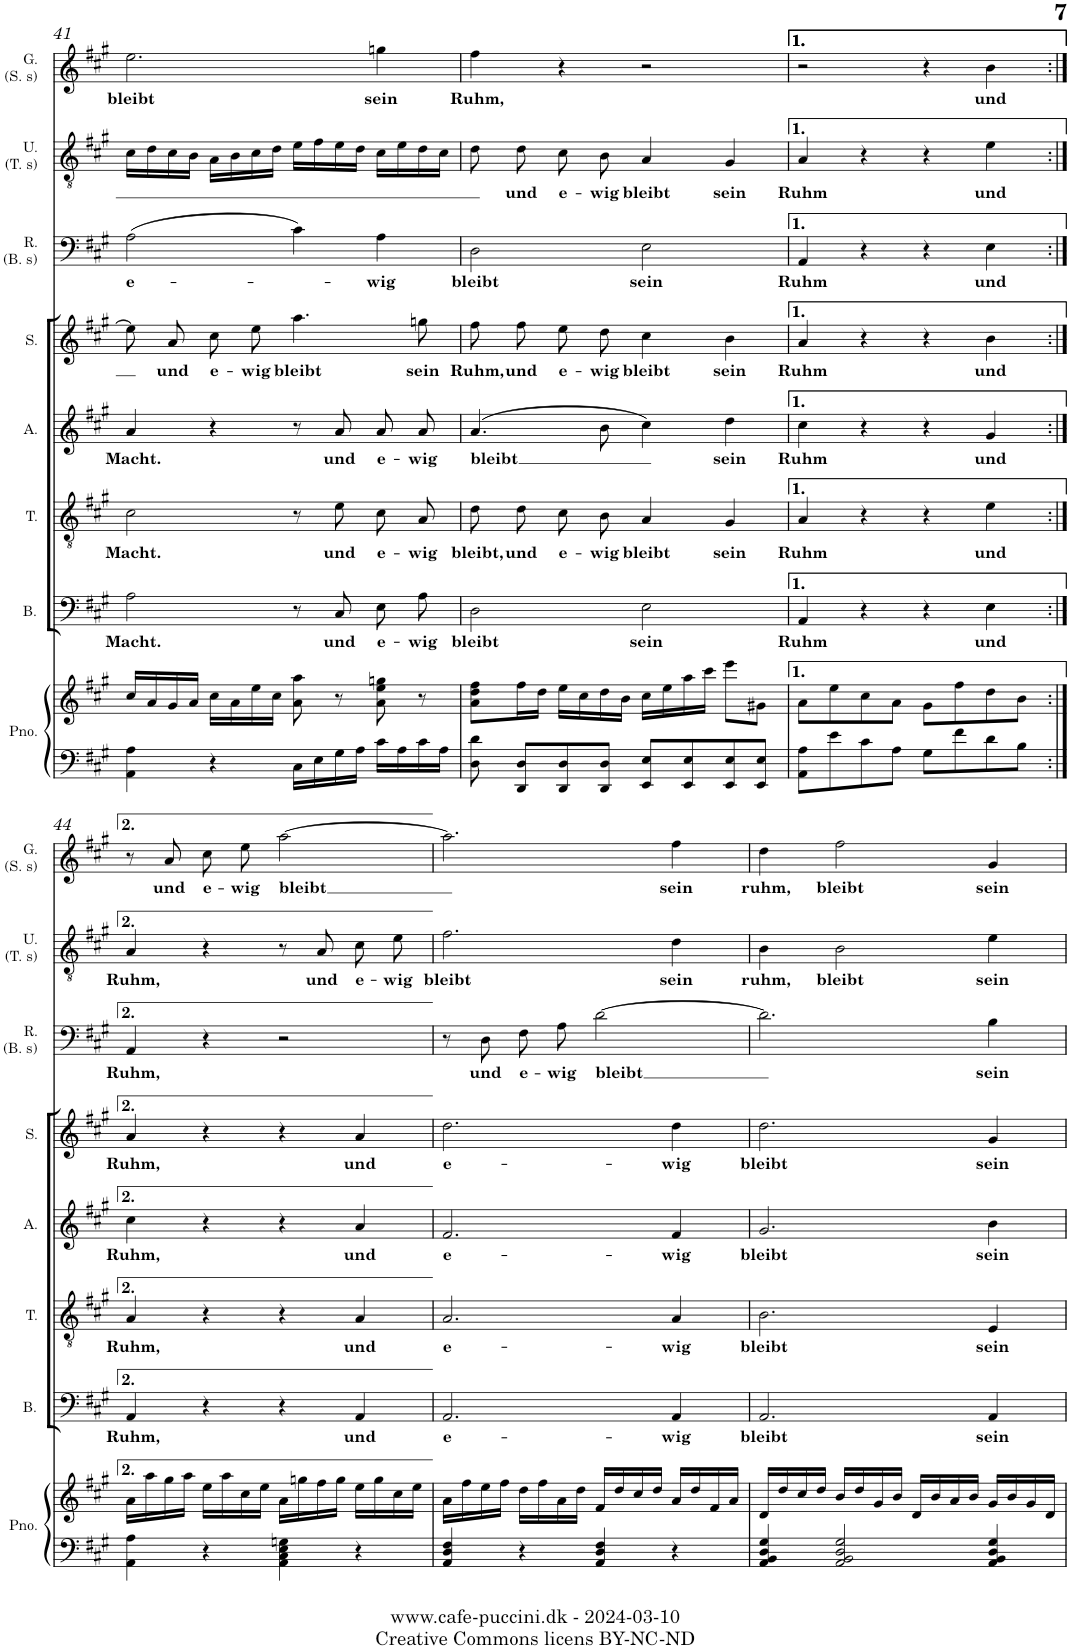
**kern	**kern	**kern	**text	**kern	**text	**kern	**text	**kern	**text	**kern	**text	**kern	**text	**kern	**text
*part8	*part8	*part7	*part7	*part6	*part6	*part5	*part5	*part4	*part4	*part3	*part3	*part2	*part2	*part1	*part1
*staff9	*staff8	*staff7	*staff7	*staff6	*staff6	*staff5	*staff5	*staff4	*staff4	*staff3	*staff3	*staff2	*staff2	*staff1	*staff1
*I"Piano	*	*I"Bass	*	*I"Tenor	*	*I"Alto	*	*I"Soprano	*	*I"Raphael (Bass solo)	*	*I"Uriel (Tenor solo)	*	*I"Gabriel (Soprano solo)	*
*I'Pno.	*	*I'B.	*	*I'T.	*	*I'A.	*	*I'S.	*	*I'R. (B. s)	*	*I'U. (T. s)	*	*I'G. (S. s)	*
!!LO:PB:g=z
*clefF4	*clefG2	*clefF4	*	*clefGv2	*	*clefG2	*	*clefG2	*	*clefF4	*	*clefGv2	*	*clefG2	*
*k[f#c#g#]	*k[f#c#g#]	*k[f#c#g#]	*	*k[f#c#g#]	*	*k[f#c#g#]	*	*k[f#c#g#]	*	*k[f#c#g#]	*	*k[f#c#g#]	*	*k[f#c#g#]	*
*M4/4	*M4/4	*M4/4	*	*M4/4	*	*M4/4	*	*M4/4	*	*M4/4	*	*M4/4	*	*M4/4	*
*met(c)	*met(c)	*met(c)	*	*met(c)	*	*met(c)	*	*met(c)	*	*met(c)	*	*met(c)	*	*met(c)	*
=41	=41	=41	=41	=41	=41	=41	=41	=41	=41	=41	=41	=41	=41	=41	=41
!	!	!	!LO:LY:b	!	!LO:LY:b	!	!LO:LY:b	!	!	!	!LO:LY:b	!	!	!	!LO:LY:b
4AA\ 4A\	16cc#/LL	2A\	Macht.	2c#\	Macht.	4a/	Macht.	8ee\L]	.	(2A\	e-	16c#\LL	.	2.ee\	bleibt
.	16a/	.	.	.	.	.	.	.	.	.	.	16d\	.	.	.
!	!	!	!	!	!	!	!	!	!LO:LY:b	!	!	!	!	!	!
.	16g#/	.	.	.	.	.	.	8a\J	und	.	.	16c#\	.	.	.
.	16a/JJ	.	.	.	.	.	.	.	.	.	.	16B\JJ	.	.	.
!	!	!	!	!	!	!	!	!	!LO:LY:b	!	!	!	!	!	!
4r	16cc#\LL	.	.	.	.	4r	.	8cc#\L	e-	.	.	16A\LL	.	.	.
.	16a\	.	.	.	.	.	.	.	.	.	.	16B\	.	.	.
!	!	!	!	!	!	!	!	!	!LO:LY:b	!	!	!	!	!	!
.	16ee\	.	.	.	.	.	.	8ee\J	-wig	.	.	16c#\	.	.	.
.	16cc#\JJ	.	.	.	.	.	.	.	.	.	.	16d\JJ	.	.	.
!	!	!	!	!	!	!	!	!	!LO:LY:b	!	!	!	!	!	!
16C#\LL	8a\ 8aa\	8r	.	8r	.	8r	.	4.aa\	bleibt	4c#\)	.	16e\LL	.	.	.
16E\	.	.	.	.	.	.	.	.	.	.	.	16f#\	.	.	.
!	!	!	!LO:LY:b	!	!LO:LY:b	!	!LO:LY:b	!	!	!	!	!	!	!	!
16G#\	8r	8C#/	und	8e\	und	8a/	und	.	.	.	.	16e\	.	.	.
16A\JJ	.	.	.	.	.	.	.	.	.	.	.	16d\JJ	.	.	.
!	!	!	!LO:LY:b	!	!LO:LY:b	!	!LO:LY:b	!	!	!	!LO:LY:b	!	!	!	!LO:LY:b
16c#\LL	8a\ 8ee\ 8ggn\	8E\L	e-	8c#\L	e-	8a/L	e-	.	.	4A\	-wig	16c#\LL	.	4ggn\	sein
16A\	.	.	.	.	.	.	.	.	.	.	.	16e\	.	.	.
!	!	!	!LO:LY:b	!	!LO:LY:b	!	!LO:LY:b	!	!LO:LY:b	!	!	!	!	!	!
16c#\	8r	8A\J	-wig	8A\J	-wig	8a/J	-wig	8ggn\	sein	.	.	16d\	.	.	.
16A\JJ	.	.	.	.	.	.	.	.	.	.	.	16c#\JJ	.	.	.
=42	=42	=42	=42	=42	=42	=42	=42	=42	=42	=42	=42	=42	=42	=42	=42
!	!	!	!LO:LY:b	!	!LO:LY:b	!	!LO:LY:b	!	!LO:LY:b	!	!LO:LY:b	!	!	!	!LO:LY:b
8D\ 8d\	8a\ 8dd\ 8ff#\L	2D\	bleibt	8d\L	bleibt,	(4.a/	bleibt	8ff#\L	Ruhm,	2D\	bleibt	8d\	.	4ff#\	Ruhm,
!	!	!	!	!	!LO:LY:b	!	!	!	!LO:LY:b	!	!	!	!LO:LY:b	!	!
8DD/ 8D/L	16ff#\L	.	.	8d\J	und	.	.	8ff#\J	und	.	.	8d\	und	.	.
.	16dd\JJ	.	.	.	.	.	.	.	.	.	.	.	.	.	.
!	!	!	!	!	!LO:LY:b	!	!	!	!LO:LY:b	!	!	!	!LO:LY:b	!	!
8DD/ 8D/	16ee\LL	.	.	8c#\L	e-	.	.	8ee\L	e-	.	.	8c#\	e-	4r	.
.	16cc#\	.	.	.	.	.	.	.	.	.	.	.	.	.	.
!	!	!	!	!	!LO:LY:b	!	!	!	!LO:LY:b	!	!	!	!LO:LY:b	!	!
8DD/ 8D/J	16dd\	.	.	8B\J	-wig	8b\	.	8dd\J	-wig	.	.	8B\	-wig	.	.
.	16b\JJ	.	.	.	.	.	.	.	.	.	.	.	.	.	.
!	!	!	!LO:LY:b	!	!LO:LY:b	!	!	!	!LO:LY:b	!	!LO:LY:b	!	!LO:LY:b	!	!
8EE/ 8E/L	16cc#\LL	2E\	sein	4A/	bleibt	4cc#\)	.	4cc#\	bleibt	2E\	sein	4A/	bleibt	2r	.
.	16ee\	.	.	.	.	.	.	.	.	.	.	.	.	.	.
8EE/ 8E/	16aa\	.	.	.	.	.	.	.	.	.	.	.	.	.	.
.	16ccc#\JJ	.	.	.	.	.	.	.	.	.	.	.	.	.	.
!	!	!	!	!	!LO:LY:b	!	!LO:LY:b	!	!LO:LY:b	!	!	!	!LO:LY:b	!	!
8EE/ 8E/	8eee\L	.	.	4G#/	sein	4dd\	sein	4b\	sein	.	.	4G#/	sein	.	.
8EE/ 8E/J	8g#X\J	.	.	.	.	.	.	.	.	.	.	.	.	.	.
=43	=43	=43	=43	=43	=43	=43	=43	=43	=43	=43	=43	=43	=43	=43	=43
!	!	!	!LO:LY:b	!	!LO:LY:b	!	!LO:LY:b	!	!LO:LY:b	!	!LO:LY:b	!	!LO:LY:b	!	!
8AA\ 8A\L	8a\L	4AA/	Ruhm	4A/	Ruhm	4cc#\	Ruhm	4a/	Ruhm	4AA/	Ruhm	4A/	Ruhm	2r	.
8e\	8ee\	.	.	.	.	.	.	.	.	.	.	.	.	.	.
8c#\	8cc#\	4r	.	4r	.	4r	.	4r	.	4r	.	4r	.	.	.
8A\J	8a\J	.	.	.	.	.	.	.	.	.	.	.	.	.	.
8G#\L	8g#\L	4r	.	4r	.	4r	.	4r	.	4r	.	4r	.	4r	.
8f#\	8ff#\	.	.	.	.	.	.	.	.	.	.	.	.	.	.
!	!	!	!LO:LY:b	!	!LO:LY:b	!	!LO:LY:b	!	!LO:LY:b	!	!LO:LY:b	!	!LO:LY:b	!	!LO:LY:b
8d\	8dd\	4E\	und	4e\	und	4g#/	und	4b\	und	4E\	und	4e\	und	4b\	und
8B\J	8b\J	.	.	.	.	.	.	.	.	.	.	.	.	.	.
!!LO:LB:g=z
=44:|!	=44:|!	=44:|!	=44:|!	=44:|!	=44:|!	=44:|!	=44:|!	=44:|!	=44:|!	=44:|!	=44:|!	=44:|!	=44:|!	=44:|!	=44:|!
!	!	!	!LO:LY:b	!	!LO:LY:b	!	!LO:LY:b	!	!LO:LY:b	!	!LO:LY:b	!	!LO:LY:b	!	!
4AA\ 4A\	16a\LL	4AA/	Ruhm,	4A/	Ruhm,	4cc#\	Ruhm,	4a/	Ruhm,	4AA/	Ruhm,	4A/	Ruhm,	8r	.
.	16aa\	.	.	.	.	.	.	.	.	.	.	.	.	.	.
!	!	!	!	!	!	!	!	!	!	!	!	!	!	!	!LO:LY:b
.	16gg#\	.	.	.	.	.	.	.	.	.	.	.	.	8a/	und
.	16aa\JJ	.	.	.	.	.	.	.	.	.	.	.	.	.	.
!	!	!	!	!	!	!	!	!	!	!	!	!	!	!	!LO:LY:b
4r	16ee\LL	4r	.	4r	.	4r	.	4r	.	4r	.	4r	.	8cc#\L	e-
.	16aa\	.	.	.	.	.	.	.	.	.	.	.	.	.	.
!	!	!	!	!	!	!	!	!	!	!	!	!	!	!	!LO:LY:b
.	16cc#\	.	.	.	.	.	.	.	.	.	.	.	.	8ee\J	-wig
.	16ee\JJ	.	.	.	.	.	.	.	.	.	.	.	.	.	.
!	!	!	!	!	!	!	!	!	!	!	!	!	!	!	!LO:LY:b
4AA\ 4C#\ 4E\ 4Gn\	16a\LL	4r	.	4r	.	4r	.	4r	.	2r	.	8r	.	[2aa\	bleibt
.	16ggn\	.	.	.	.	.	.	.	.	.	.	.	.	.	.
!	!	!	!	!	!	!	!	!	!	!	!	!	!LO:LY:b	!	!
.	16ff#\	.	.	.	.	.	.	.	.	.	.	8A/	und	.	.
.	16gg\JJ	.	.	.	.	.	.	.	.	.	.	.	.	.	.
!	!	!	!LO:LY:b	!	!LO:LY:b	!	!LO:LY:b	!	!LO:LY:b	!	!	!	!LO:LY:b	!	!
4r	16ee\LL	4AA/	und	4A/	und	4a/	und	4a/	und	.	.	8c#\	e-	.	.
.	16gg\	.	.	.	.	.	.	.	.	.	.	.	.	.	.
!	!	!	!	!	!	!	!	!	!	!	!	!	!LO:LY:b	!	!
.	16cc#\	.	.	.	.	.	.	.	.	.	.	8e\	-wig	.	.
.	16ee\JJ	.	.	.	.	.	.	.	.	.	.	.	.	.	.
=45	=45	=45	=45	=45	=45	=45	=45	=45	=45	=45	=45	=45	=45	=45	=45
!	!	!	!LO:LY:b	!	!LO:LY:b	!	!LO:LY:b	!	!LO:LY:b	!	!	!	!LO:LY:b	!	!
4AA/ 4D/ 4F#/	16a\LL	2.AA/	e-	2.A/	e-	2.f#/	e-	2.dd\	e-	8r	.	2.f#\	bleibt	2.aa\]	.
.	16ff#\	.	.	.	.	.	.	.	.	.	.	.	.	.	.
!	!	!	!	!	!	!	!	!	!	!	!LO:LY:b	!	!	!	!
.	16ee\	.	.	.	.	.	.	.	.	8D\	und	.	.	.	.
.	16ff#\JJ	.	.	.	.	.	.	.	.	.	.	.	.	.	.
!	!	!	!	!	!	!	!	!	!	!	!LO:LY:b	!	!	!	!
4r	16dd\LL	.	.	.	.	.	.	.	.	8F#\L	e-	.	.	.	.
.	16ff#\	.	.	.	.	.	.	.	.	.	.	.	.	.	.
!	!	!	!	!	!	!	!	!	!	!	!LO:LY:b	!	!	!	!
.	16a\	.	.	.	.	.	.	.	.	8A\J	-wig	.	.	.	.
.	16dd\JJ	.	.	.	.	.	.	.	.	.	.	.	.	.	.
!	!	!	!	!	!	!	!	!	!	!	!LO:LY:b	!	!	!	!
4AA/ 4D/ 4F#/	16f#/LL	.	.	.	.	.	.	.	.	[2d\	bleibt	.	.	.	.
.	16dd/	.	.	.	.	.	.	.	.	.	.	.	.	.	.
.	16cc#/	.	.	.	.	.	.	.	.	.	.	.	.	.	.
.	16dd/JJ	.	.	.	.	.	.	.	.	.	.	.	.	.	.
!	!	!	!LO:LY:b	!	!LO:LY:b	!	!LO:LY:b	!	!LO:LY:b	!	!	!	!LO:LY:b	!	!LO:LY:b
4r	16a/LL	4AA/	-wig	4A/	-wig	4f#/	-wig	4dd\	-wig	.	.	4d\	sein	4ff#\	sein
.	16dd/	.	.	.	.	.	.	.	.	.	.	.	.	.	.
.	16f#/	.	.	.	.	.	.	.	.	.	.	.	.	.	.
.	16a/JJ	.	.	.	.	.	.	.	.	.	.	.	.	.	.
=46	=46	=46	=46	=46	=46	=46	=46	=46	=46	=46	=46	=46	=46	=46	=46
!	!	!	!LO:LY:b	!	!LO:LY:b	!	!LO:LY:b	!	!LO:LY:b	!	!	!	!LO:LY:b	!	!LO:LY:b
4AA/ 4BB/ 4D/ 4G#/	16d/LL	2.AA/	bleibt	2.B\	bleibt	2.g#/	bleibt	2.dd\	bleibt	2.d\]	.	4B\	ruhm,	4dd\	ruhm,
.	16dd/	.	.	.	.	.	.	.	.	.	.	.	.	.	.
.	16cc#/	.	.	.	.	.	.	.	.	.	.	.	.	.	.
.	16dd/JJ	.	.	.	.	.	.	.	.	.	.	.	.	.	.
!	!	!	!	!	!	!	!	!	!	!	!	!	!LO:LY:b	!	!LO:LY:b
2AA/ 2BB/ 2D/ 2G#/	16b/LL	.	.	.	.	.	.	.	.	.	.	2B\	bleibt	2ff#\	bleibt
.	16dd/	.	.	.	.	.	.	.	.	.	.	.	.	.	.
.	16g#/	.	.	.	.	.	.	.	.	.	.	.	.	.	.
.	16b/JJ	.	.	.	.	.	.	.	.	.	.	.	.	.	.
.	16d/LL	.	.	.	.	.	.	.	.	.	.	.	.	.	.
.	16b/	.	.	.	.	.	.	.	.	.	.	.	.	.	.
.	16a/	.	.	.	.	.	.	.	.	.	.	.	.	.	.
.	16b/JJ	.	.	.	.	.	.	.	.	.	.	.	.	.	.
!	!	!	!LO:LY:b	!	!LO:LY:b	!	!LO:LY:b	!	!LO:LY:b	!	!LO:LY:b	!	!LO:LY:b	!	!LO:LY:b
4AA/ 4BB/ 4D/ 4G#/	16g#/LL	4AA/	sein	4E/	sein	4b\	sein	4g#/	sein	4B\	sein	4e\	sein	4g#/	sein
.	16b/	.	.	.	.	.	.	.	.	.	.	.	.	.	.
.	16g#/	.	.	.	.	.	.	.	.	.	.	.	.	.	.
.	16d/JJ	.	.	.	.	.	.	.	.	.	.	.	.	.	.
=	=	=	=	=	=	=	=	=	=	=	=	=	=	=	=
*-	*-	*-	*-	*-	*-	*-	*-	*-	*-	*-	*-	*-	*-	*-	*-
